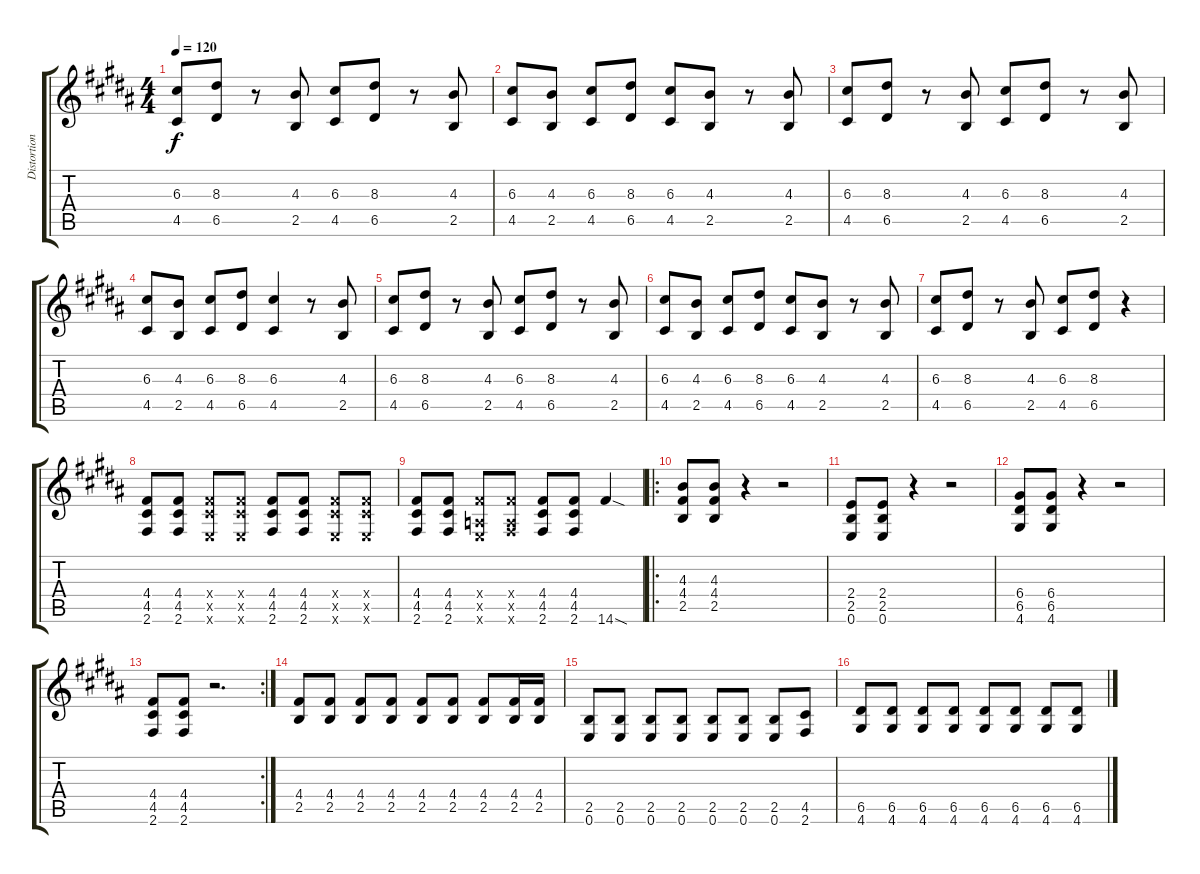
\track ("Distortion Guitar" "Distortion") {instrument distortionguitar}
\staff {score tabs}
\tuning (E4 B3 G3 D3 A2 E2) {hide}
\ts (4 4)
\tempo 120
\clef g2
\ks b
(6.3 4.5).8{dy f instrument distortionguitar} (8.3 6.5).8 r.8 (4.3 2.5).8 (6.3 4.5).8 (8.3 6.5).8 r.8 (4.3 2.5).8 |
(6.3 4.5).8 (4.3 2.5).8 (6.3 4.5).8 (8.3 6.5).8 (6.3 4.5).8 (4.3 2.5).8 r.8 (4.3 2.5).8 |
(6.3 4.5).8 (8.3 6.5).8 r.8 (4.3 2.5).8 (6.3 4.5).8 (8.3 6.5).8 r.8 (4.3 2.5).8 |
(6.3 4.5).8 (4.3 2.5).8 (6.3 4.5).8 (8.3 6.5).8 (6.3 4.5).4 r.8 (4.3 2.5).8 |
(6.3 4.5).8 (8.3 6.5).8 r.8 (4.3 2.5).8 (6.3 4.5).8 (8.3 6.5).8 r.8 (4.3 2.5).8 |
(6.3 4.5).8 (4.3 2.5).8 (6.3 4.5).8 (8.3 6.5).8 (6.3 4.5).8 (4.3 2.5).8 r.8 (4.3 2.5).8 |
(6.3 4.5).8 (8.3 6.5).8 r.8 (4.3 2.5).8 (6.3 4.5).8 (8.3 6.5).8 r.4 |
(4.4 4.5 2.6).8 (4.4 4.5 2.6).8 (4.4{x} 4.5{x} 0.6{x}).8 (4.4{x} 4.5{x} 0.6{x}).8 (4.4 4.5 2.6).8 (4.4 4.5 2.6).8 (4.4{x} 4.5{x} 0.6{x}).8 (4.4{x} 4.5{x} 0.6{x}).8 |
(4.4 4.5 2.6).8 (4.4 4.5 2.6).8 (4.4{x} 0.5{x} 0.6{x}).8 (4.4{x} 0.5{x} 2.6{x}).8 (4.4 4.5 2.6).8 (4.4 4.5 2.6).8 14.6{sod}.4 |
\ro
(4.3 4.4 2.5).8 (4.3 4.4 2.5).8 r.4 r.2 |
(2.4 2.5 0.6).8 (2.4 2.5 0.6).8 r.4 r.2 |
(6.4 6.5 4.6).8 (6.4 6.5 4.6).8 r.4 r.2 |
\rc 2
(4.4 4.5 2.6).8 (4.4 4.5 2.6).8 r.2{d} |
(4.4 2.5).8 (4.4 2.5).8 (4.4 2.5).8 (4.4 2.5).8 (4.4 2.5).8 (4.4 2.5).8 (4.4 2.5).8 (4.4 2.5).16 (4.4 2.5).16 |
(2.5 0.6).8 (2.5 0.6).8 (2.5 0.6).8 (2.5 0.6).8 (2.5 0.6).8 (2.5 0.6).8 (2.5 0.6).8 (4.5 2.6).8 |
(6.5 4.6).8 (6.5 4.6).8 (6.5 4.6).8 (6.5 4.6).8 (6.5 4.6).8 (6.5 4.6).8 (6.5 4.6).8 (6.5 4.6).8
